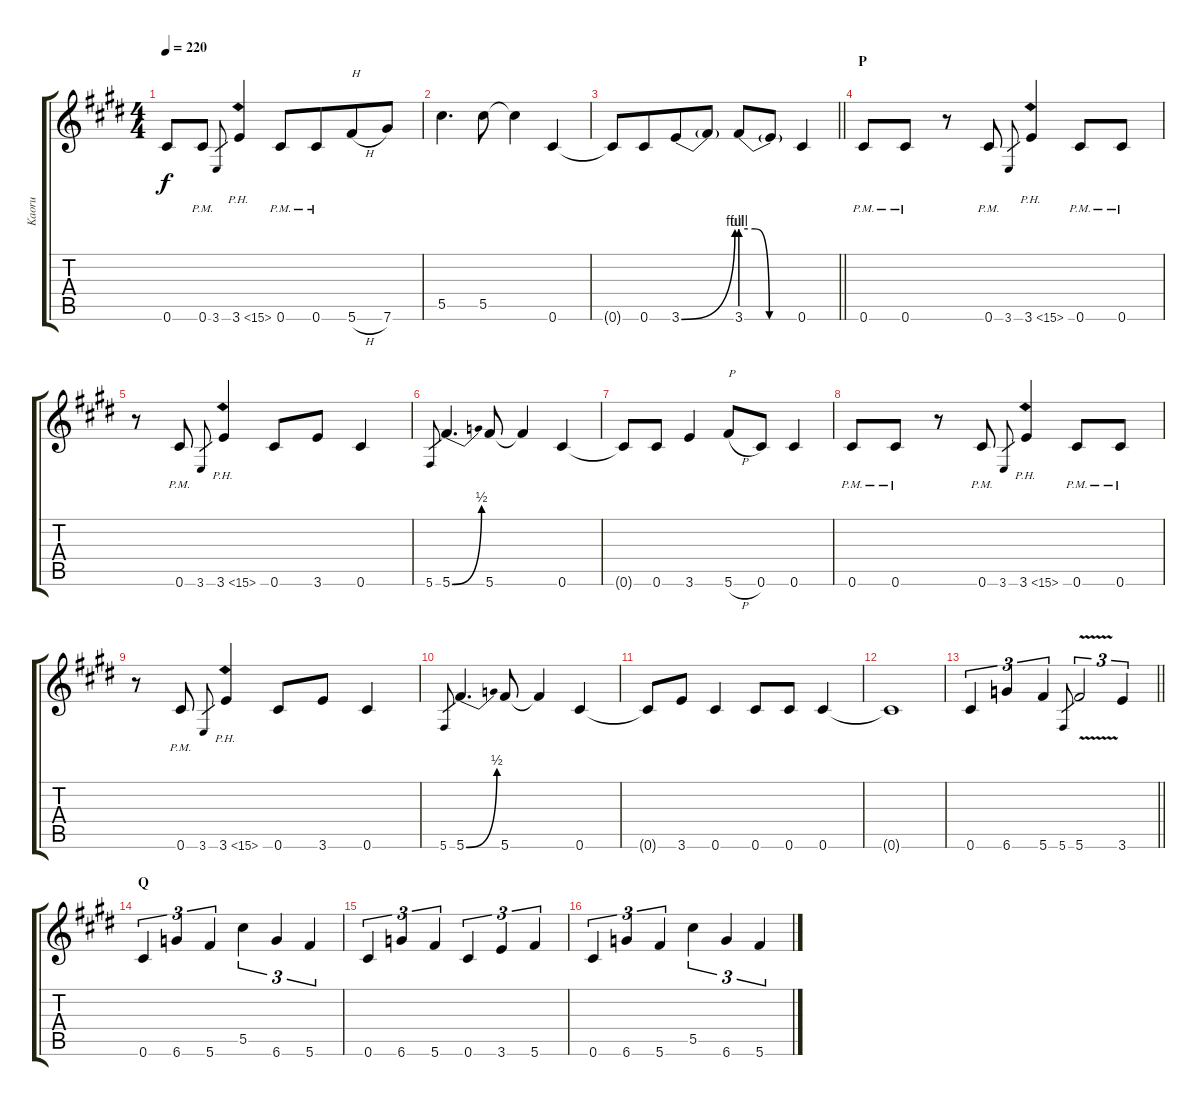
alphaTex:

\track ("Kaoru" "Kaoru") {instrument overdrivenguitar}
\staff {score tabs}
\tuning (Eb4 Bb3 Gb3 Db3 Ab2 Db2) {hide}
\ts (4 4)
\tempo 220
\clef g2
\ks c#minor
0.6{t}.8{ot 8vb dy f} 0.6{pm}.8{ot 8vb} 3.6.8{gr} 3.6{ph 12}.4{ot 8vb} 0.6{pm}.8{ot 8vb} 0.6{pm}.8{ot 8vb beam merge} 5.6{h}.8{ot 8vb txt "H"} 7.6.8{ot 8vb} |
5.5.4{d ot 8vb} 5.5.8{ot 8vb} 5.5{t}.4{ot 8vb} 0.6.4{ot 8vb} |
\barLineRight lightlight
0.6{t}.8{ot 8vb} 0.6.8{ot 8vb beam merge} 3.6{be (bend 0 0 60 4)}.8{ot 8vb} 3.6{t}.8{ot 8vb} 3.6{be (custom 0 4 15 4 30 0 60 0)}.8{ot 8vb} 3.6{t}.8{ot 8vb} 0.6.4{ot 8vb} |
\section ("" "P")
0.6{pm}.8{ot 8vb} 0.6{pm}.8{ot 8vb} r.8{ot 8vb} 0.6{pm}.8{ot 8vb} 3.6.8{gr} 3.6{ph 12}.4{ot 8vb} 0.6{pm}.8{ot 8vb} 0.6{pm}.8{ot 8vb} |
r.8{ot 8vb} 0.6{pm}.8{ot 8vb} 3.6.8{gr} 3.6{ph 12}.4{ot 8vb} 0.6.8{ot 8vb} 3.6.8{ot 8vb} 0.6.4{ot 8vb} |
5.6.8{gr} 5.6{be (bend 0 0 60 2)}.4{d ot 8vb} 5.6.8{ot 8vb} 5.6{t}.4{ot 8vb} 0.6.4{ot 8vb} |
0.6{t}.8{ot 8vb} 0.6.8{ot 8vb} 3.6.4{ot 8vb} 5.6{h}.8{ot 8vb txt "P"} 0.6.8{ot 8vb} 0.6.4{ot 8vb} |
0.6{pm}.8{ot 8vb} 0.6{pm}.8{ot 8vb} r.8{ot 8vb} 0.6{pm}.8{ot 8vb} 3.6.8{gr} 3.6{ph 12}.4{ot 8vb} 0.6{pm}.8{ot 8vb} 0.6{pm}.8{ot 8vb} |
r.8{ot 8vb} 0.6{pm}.8{ot 8vb} 3.6.8{gr} 3.6{ph 12}.4{ot 8vb} 0.6.8{ot 8vb} 3.6.8{ot 8vb} 0.6.4{ot 8vb} |
5.6.8{gr} 5.6{be (bend 0 0 60 2)}.4{d ot 8vb} 5.6.8{ot 8vb} 5.6{t}.4{ot 8vb} 0.6.4{ot 8vb} |
0.6{t}.8{ot 8vb} 3.6.8{ot 8vb} 0.6.4{ot 8vb} 0.6.8{ot 8vb} 0.6.8{ot 8vb} 0.6.4{ot 8vb} |
0.6{t}.1{ot 8vb} |
\barLineRight lightlight
0.6.4{tu (3 2) ot 8vb} 6.6.4{tu (3 2) ot 8vb} 5.6.4{tu (3 2) ot 8vb} 5.6.8{gr} 5.6{v}.2{tu (3 2) ot 8vb} 3.6.4{tu (3 2) ot 8vb} |
\section ("" "Q")
0.6.4{tu (3 2) ot 8vb} 6.6.4{tu (3 2) ot 8vb} 5.6.4{tu (3 2) ot 8vb} 5.5.4{tu (3 2) ot 8vb} 6.6.4{tu (3 2) ot 8vb} 5.6.4{tu (3 2) ot 8vb} |
0.6.4{tu (3 2) ot 8vb} 6.6.4{tu (3 2) ot 8vb} 5.6.4{tu (3 2) ot 8vb} 0.6.4{tu (3 2) ot 8vb} 3.6.4{tu (3 2) ot 8vb} 5.6.4{tu (3 2) ot 8vb} |
0.6.4{tu (3 2) ot 8vb} 6.6.4{tu (3 2) ot 8vb} 5.6.4{tu (3 2) ot 8vb} 5.5.4{tu (3 2) ot 8vb} 6.6.4{tu (3 2) ot 8vb} 5.6.4{tu (3 2) ot 8vb}
